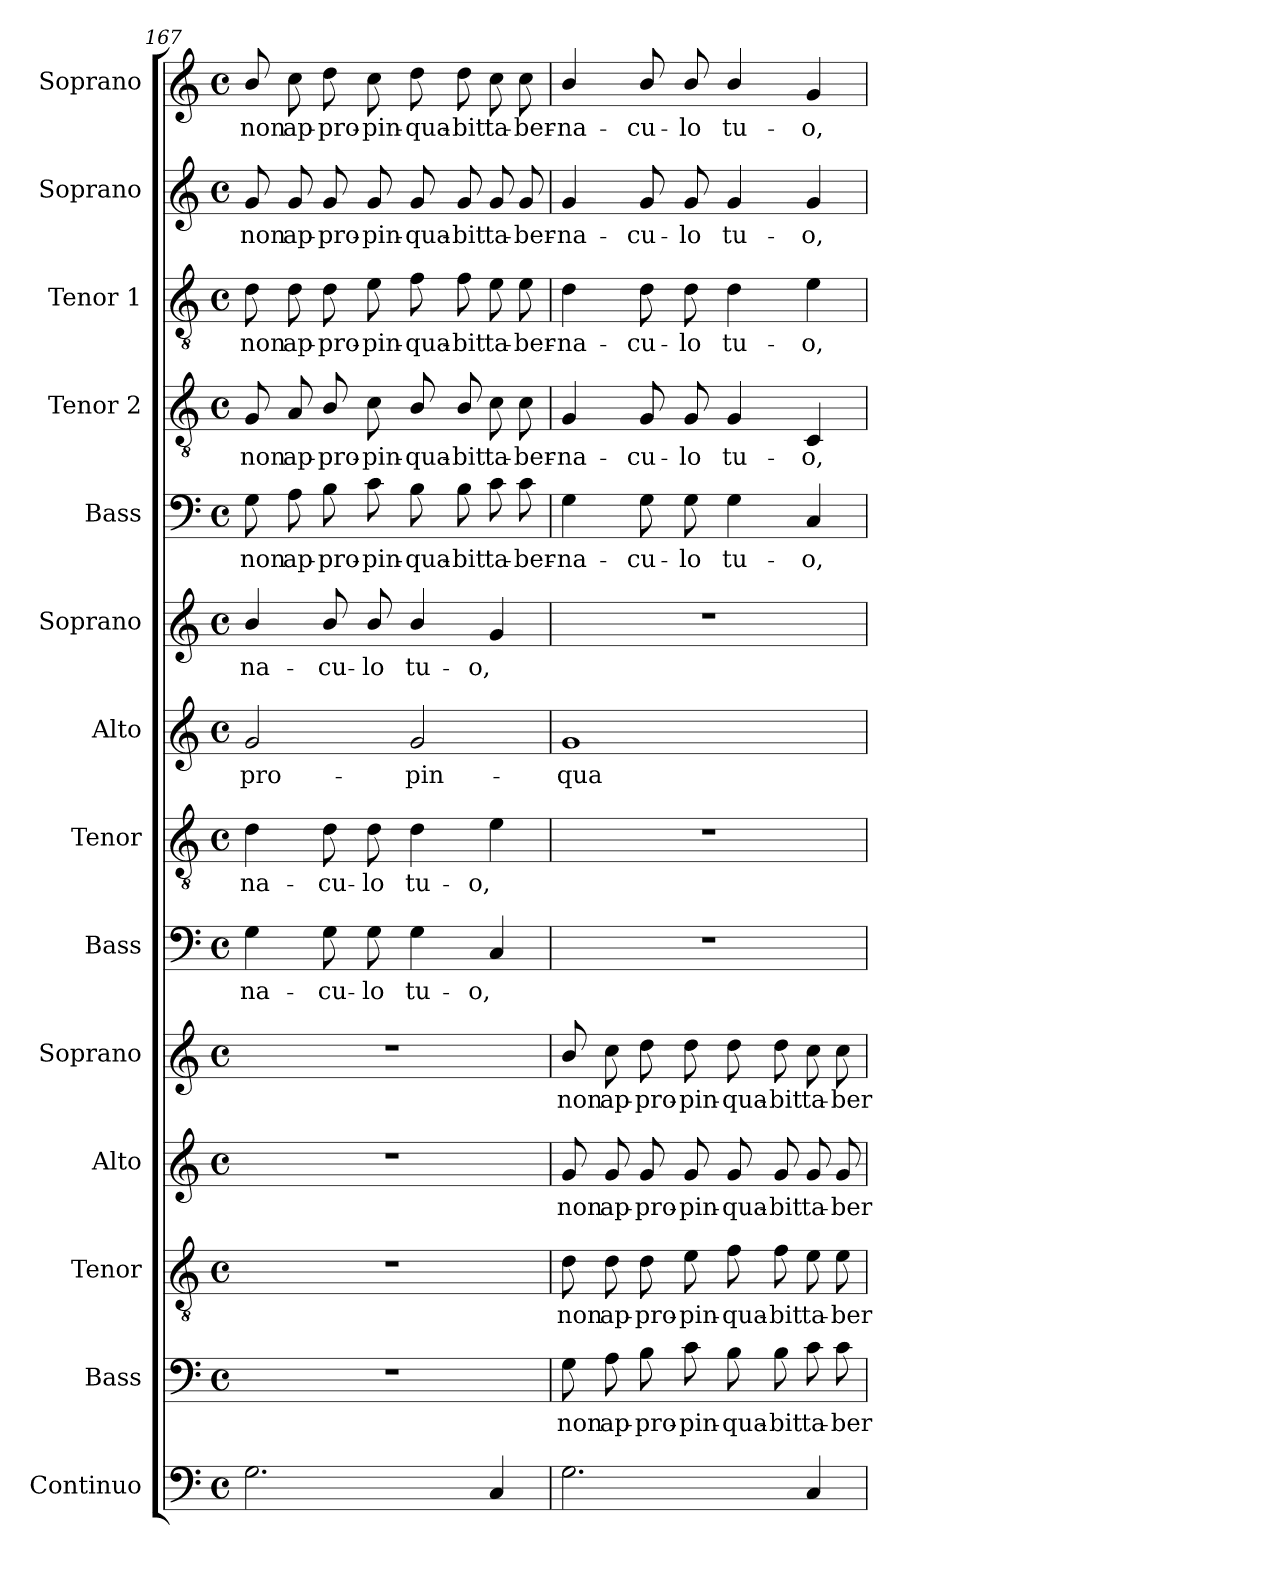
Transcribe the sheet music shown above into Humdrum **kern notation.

**kern	**kern	**text	**kern	**text	**kern	**text	**kern	**text	**kern	**text	**kern	**text	**kern	**text	**kern	**text	**kern	**text	**kern	**text	**kern	**text	**kern	**text	**kern	**text
*part14	*part13	*part13	*part12	*part12	*part11	*part11	*part10	*part10	*part9	*part9	*part8	*part8	*part7	*part7	*part6	*part6	*part5	*part5	*part4	*part4	*part3	*part3	*part2	*part2	*part1	*part1
*staff14	*staff13	*staff13	*staff12	*staff12	*staff11	*staff11	*staff10	*staff10	*staff9	*staff9	*staff8	*staff8	*staff7	*staff7	*staff6	*staff6	*staff5	*staff5	*staff4	*staff4	*staff3	*staff3	*staff2	*staff2	*staff1	*staff1
*I"Continuo	*I"Bass	*	*I"Tenor	*	*I"Alto	*	*I"Soprano	*	*I"Bass	*	*I"Tenor	*	*I"Alto	*	*I"Soprano	*	*I"Bass	*	*I"Tenor 2	*	*I"Tenor 1	*	*I"Soprano	*	*I"Soprano	*
*I'Cont.	*I'B.	*	*I'T.	*	*I'A.	*	*I'S.	*	*I'B.	*	*I'T.	*	*I'A.	*	*I'S.	*	*I'B.	*	*I'T2.	*	*I'T1.	*	*I'S.	*	*I'S.	*
!!LO:PB:g=z
*clefF4	*clefF4	*	*clefGv2	*	*clefG2	*	*clefG2	*	*clefF4	*	*clefGv2	*	*clefG2	*	*clefG2	*	*clefF4	*	*clefGv2	*	*clefGv2	*	*clefG2	*	*clefG2	*
*	*	*	*ITrd7c12	*	*	*	*	*	*	*	*ITrd7c12	*	*	*	*	*	*	*	*ITrd7c12	*	*ITrd7c12	*	*	*	*	*
*k[]	*k[]	*	*k[]	*	*k[]	*	*k[]	*	*k[]	*	*k[]	*	*k[]	*	*k[]	*	*k[]	*	*k[]	*	*k[]	*	*k[]	*	*k[]	*
*C:	*C:	*	*C:	*	*C:	*	*C:	*	*C:	*	*C:	*	*C:	*	*C:	*	*C:	*	*C:	*	*C:	*	*C:	*	*C:	*
*M4/4	*M4/4	*	*M4/4	*	*M4/4	*	*M4/4	*	*M4/4	*	*M4/4	*	*M4/4	*	*M4/4	*	*M4/4	*	*M4/4	*	*M4/4	*	*M4/4	*	*M4/4	*
*met(c)	*met(c)	*	*met(c)	*	*met(c)	*	*met(c)	*	*met(c)	*	*met(c)	*	*met(c)	*	*met(c)	*	*met(c)	*	*met(c)	*	*met(c)	*	*met(c)	*	*met(c)	*
=167	=167	=167	=167	=167	=167	=167	=167	=167	=167	=167	=167	=167	=167	=167	=167	=167	=167	=167	=167	=167	=167	=167	=167	=167	=167	=167
!	!	!	!	!	!	!	!	!	!	!LO:LY:b:color=#000000	!	!	!	!	!	!	!	!	!	!	!	!	!	!	!	!
!	!	!	!	!	!	!	!	!	!	!	!	!LO:LY:b:color=#000000	!	!	!	!	!	!	!	!	!	!	!	!	!	!
!	!	!	!	!	!	!	!	!	!	!	!	!	!	!LO:LY:b:color=#000000	!	!	!	!	!	!	!	!	!	!	!	!
!	!	!	!	!	!	!	!	!	!	!	!	!	!	!	!	!LO:LY:b:color=#000000	!	!	!	!	!	!	!	!	!	!
!	!	!	!	!	!	!	!	!	!	!	!	!	!	!	!	!	!	!LO:LY:b:color=#000000	!	!	!	!	!	!	!	!
!	!	!	!	!	!	!	!	!	!	!	!	!	!	!	!	!	!	!	!	!LO:LY:b:color=#000000	!	!	!	!	!	!
!	!	!	!	!	!	!	!	!	!	!	!	!	!	!	!	!	!	!	!	!	!	!LO:LY:b:color=#000000	!	!	!	!
!	!	!	!	!	!	!	!	!	!	!	!	!	!	!	!	!	!	!	!	!	!	!	!	!LO:LY:b:color=#000000	!	!
!	!	!	!	!	!	!	!	!	!	!	!	!	!	!	!	!	!	!	!	!	!	!	!	!	!	!LO:LY:b:color=#000000
2.Gi\	1r	.	1r	.	1r	.	1r	.	4Gi\	-na-	4Di\	-na-	2gi/	-pro-	4bi/	-na-	8Gi\	non	8GGi/	non	8Di\	non	8gi/	non	8bi/	non
!	!	!	!	!	!	!	!	!	!	!	!	!	!	!	!	!	!	!LO:LY:b:color=#000000	!	!	!	!	!	!	!	!
!	!	!	!	!	!	!	!	!	!	!	!	!	!	!	!	!	!	!	!	!LO:LY:b:color=#000000	!	!	!	!	!	!
!	!	!	!	!	!	!	!	!	!	!	!	!	!	!	!	!	!	!	!	!	!	!LO:LY:b:color=#000000	!	!	!	!
!	!	!	!	!	!	!	!	!	!	!	!	!	!	!	!	!	!	!	!	!	!	!	!	!LO:LY:b:color=#000000	!	!
!	!	!	!	!	!	!	!	!	!	!	!	!	!	!	!	!	!	!	!	!	!	!	!	!	!	!LO:LY:b:color=#000000
.	.	.	.	.	.	.	.	.	.	.	.	.	.	.	.	.	8Ai\	ap-	8AAi/	ap-	8Di\	ap-	8gi/	ap-	8cci\	ap-
!	!	!	!	!	!	!	!	!	!	!LO:LY:b:color=#000000	!	!	!	!	!	!	!	!	!	!	!	!	!	!	!	!
!	!	!	!	!	!	!	!	!	!	!	!	!LO:LY:b:color=#000000	!	!	!	!	!	!	!	!	!	!	!	!	!	!
!	!	!	!	!	!	!	!	!	!	!	!	!	!	!	!	!LO:LY:b:color=#000000	!	!	!	!	!	!	!	!	!	!
!	!	!	!	!	!	!	!	!	!	!	!	!	!	!	!	!	!	!LO:LY:b:color=#000000	!	!	!	!	!	!	!	!
!	!	!	!	!	!	!	!	!	!	!	!	!	!	!	!	!	!	!	!	!LO:LY:b:color=#000000	!	!	!	!	!	!
!	!	!	!	!	!	!	!	!	!	!	!	!	!	!	!	!	!	!	!	!	!	!LO:LY:b:color=#000000	!	!	!	!
!	!	!	!	!	!	!	!	!	!	!	!	!	!	!	!	!	!	!	!	!	!	!	!	!LO:LY:b:color=#000000	!	!
!	!	!	!	!	!	!	!	!	!	!	!	!	!	!	!	!	!	!	!	!	!	!	!	!	!	!LO:LY:b:color=#000000
.	.	.	.	.	.	.	.	.	8Gi\	-cu-	8Di\	-cu-	.	.	8bi/	-cu-	8Bi\	-pro-	8BBi/	-pro-	8Di\	-pro-	8gi/	-pro-	8ddi\	-pro-
!	!	!	!	!	!	!	!	!	!	!LO:LY:b:color=#000000	!	!	!	!	!	!	!	!	!	!	!	!	!	!	!	!
!	!	!	!	!	!	!	!	!	!	!	!	!LO:LY:b:color=#000000	!	!	!	!	!	!	!	!	!	!	!	!	!	!
!	!	!	!	!	!	!	!	!	!	!	!	!	!	!	!	!LO:LY:b:color=#000000	!	!	!	!	!	!	!	!	!	!
!	!	!	!	!	!	!	!	!	!	!	!	!	!	!	!	!	!	!LO:LY:b:color=#000000	!	!	!	!	!	!	!	!
!	!	!	!	!	!	!	!	!	!	!	!	!	!	!	!	!	!	!	!	!LO:LY:b:color=#000000	!	!	!	!	!	!
!	!	!	!	!	!	!	!	!	!	!	!	!	!	!	!	!	!	!	!	!	!	!LO:LY:b:color=#000000	!	!	!	!
!	!	!	!	!	!	!	!	!	!	!	!	!	!	!	!	!	!	!	!	!	!	!	!	!LO:LY:b:color=#000000	!	!
!	!	!	!	!	!	!	!	!	!	!	!	!	!	!	!	!	!	!	!	!	!	!	!	!	!	!LO:LY:b:color=#000000
.	.	.	.	.	.	.	.	.	8Gi\	-lo	8Di\	-lo	.	.	8bi/	-lo	8ci\	-pin-	8Ci\	-pin-	8Ei\	-pin-	8gi/	-pin-	8cci\	-pin-
!	!	!	!	!	!	!	!	!	!	!LO:LY:b:color=#000000	!	!	!	!	!	!	!	!	!	!	!	!	!	!	!	!
!	!	!	!	!	!	!	!	!	!	!	!	!LO:LY:b:color=#000000	!	!	!	!	!	!	!	!	!	!	!	!	!	!
!	!	!	!	!	!	!	!	!	!	!	!	!	!	!LO:LY:b:color=#000000	!	!	!	!	!	!	!	!	!	!	!	!
!	!	!	!	!	!	!	!	!	!	!	!	!	!	!	!	!LO:LY:b:color=#000000	!	!	!	!	!	!	!	!	!	!
!	!	!	!	!	!	!	!	!	!	!	!	!	!	!	!	!	!	!LO:LY:b:color=#000000	!	!	!	!	!	!	!	!
!	!	!	!	!	!	!	!	!	!	!	!	!	!	!	!	!	!	!	!	!LO:LY:b:color=#000000	!	!	!	!	!	!
!	!	!	!	!	!	!	!	!	!	!	!	!	!	!	!	!	!	!	!	!	!	!LO:LY:b:color=#000000	!	!	!	!
!	!	!	!	!	!	!	!	!	!	!	!	!	!	!	!	!	!	!	!	!	!	!	!	!LO:LY:b:color=#000000	!	!
!	!	!	!	!	!	!	!	!	!	!	!	!	!	!	!	!	!	!	!	!	!	!	!	!	!	!LO:LY:b:color=#000000
.	.	.	.	.	.	.	.	.	4Gi\	tu-	4Di\	tu-	2gi/	-pin-	4bi/	tu-	8Bi\	-qua-	8BBi/	-qua-	8Fi\	-qua-	8gi/	-qua-	8ddi\	-qua-
!	!	!	!	!	!	!	!	!	!	!	!	!	!	!	!	!	!	!LO:LY:b:color=#000000	!	!	!	!	!	!	!	!
!	!	!	!	!	!	!	!	!	!	!	!	!	!	!	!	!	!	!	!	!LO:LY:b:color=#000000	!	!	!	!	!	!
!	!	!	!	!	!	!	!	!	!	!	!	!	!	!	!	!	!	!	!	!	!	!LO:LY:b:color=#000000	!	!	!	!
!	!	!	!	!	!	!	!	!	!	!	!	!	!	!	!	!	!	!	!	!	!	!	!	!LO:LY:b:color=#000000	!	!
!	!	!	!	!	!	!	!	!	!	!	!	!	!	!	!	!	!	!	!	!	!	!	!	!	!	!LO:LY:b:color=#000000
.	.	.	.	.	.	.	.	.	.	.	.	.	.	.	.	.	8Bi\	-bit	8BBi/	-bit	8Fi\	-bit	8gi/	-bit	8ddi\	-bit
!	!	!	!	!	!	!	!	!	!	!LO:LY:b:color=#000000	!	!	!	!	!	!	!	!	!	!	!	!	!	!	!	!
!	!	!	!	!	!	!	!	!	!	!	!	!LO:LY:b:color=#000000	!	!	!	!	!	!	!	!	!	!	!	!	!	!
!	!	!	!	!	!	!	!	!	!	!	!	!	!	!	!	!LO:LY:b:color=#000000	!	!	!	!	!	!	!	!	!	!
!	!	!	!	!	!	!	!	!	!	!	!	!	!	!	!	!	!	!LO:LY:b:color=#000000	!	!	!	!	!	!	!	!
!	!	!	!	!	!	!	!	!	!	!	!	!	!	!	!	!	!	!	!	!LO:LY:b:color=#000000	!	!	!	!	!	!
!	!	!	!	!	!	!	!	!	!	!	!	!	!	!	!	!	!	!	!	!	!	!LO:LY:b:color=#000000	!	!	!	!
!	!	!	!	!	!	!	!	!	!	!	!	!	!	!	!	!	!	!	!	!	!	!	!	!LO:LY:b:color=#000000	!	!
!	!	!	!	!	!	!	!	!	!	!	!	!	!	!	!	!	!	!	!	!	!	!	!	!	!	!LO:LY:b:color=#000000
4Ci/	.	.	.	.	.	.	.	.	4Ci/	-o,	4Ei\	-o,	.	.	4gi/	-o,	8ci\	ta-	8Ci\	ta-	8Ei\	ta-	8gi/	ta-	8cci\	ta-
!	!	!	!	!	!	!	!	!	!	!	!	!	!	!	!	!	!	!LO:LY:b:color=#000000	!	!	!	!	!	!	!	!
!	!	!	!	!	!	!	!	!	!	!	!	!	!	!	!	!	!	!	!	!LO:LY:b:color=#000000	!	!	!	!	!	!
!	!	!	!	!	!	!	!	!	!	!	!	!	!	!	!	!	!	!	!	!	!	!LO:LY:b:color=#000000	!	!	!	!
!	!	!	!	!	!	!	!	!	!	!	!	!	!	!	!	!	!	!	!	!	!	!	!	!LO:LY:b:color=#000000	!	!
!	!	!	!	!	!	!	!	!	!	!	!	!	!	!	!	!	!	!	!	!	!	!	!	!	!	!LO:LY:b:color=#000000
.	.	.	.	.	.	.	.	.	.	.	.	.	.	.	.	.	8ci\	-ber-	8Ci\	-ber-	8Ei\	-ber-	8gi/	-ber-	8cci\	-ber-
=168	=168	=168	=168	=168	=168	=168	=168	=168	=168	=168	=168	=168	=168	=168	=168	=168	=168	=168	=168	=168	=168	=168	=168	=168	=168	=168
!	!	!LO:LY:b:color=#000000	!	!	!	!	!	!	!	!	!	!	!	!	!	!	!	!	!	!	!	!	!	!	!	!
!	!	!	!	!LO:LY:b:color=#000000	!	!	!	!	!	!	!	!	!	!	!	!	!	!	!	!	!	!	!	!	!	!
!	!	!	!	!	!	!LO:LY:b:color=#000000	!	!	!	!	!	!	!	!	!	!	!	!	!	!	!	!	!	!	!	!
!	!	!	!	!	!	!	!	!LO:LY:b:color=#000000	!	!	!	!	!	!	!	!	!	!	!	!	!	!	!	!	!	!
!	!	!	!	!	!	!	!	!	!	!	!	!	!	!LO:LY:b:color=#000000	!	!	!	!	!	!	!	!	!	!	!	!
!	!	!	!	!	!	!	!	!	!	!	!	!	!	!	!	!	!	!LO:LY:b:color=#000000	!	!	!	!	!	!	!	!
!	!	!	!	!	!	!	!	!	!	!	!	!	!	!	!	!	!	!	!	!LO:LY:b:color=#000000	!	!	!	!	!	!
!	!	!	!	!	!	!	!	!	!	!	!	!	!	!	!	!	!	!	!	!	!	!LO:LY:b:color=#000000	!	!	!	!
!	!	!	!	!	!	!	!	!	!	!	!	!	!	!	!	!	!	!	!	!	!	!	!	!LO:LY:b:color=#000000	!	!
!	!	!	!	!	!	!	!	!	!	!	!	!	!	!	!	!	!	!	!	!	!	!	!	!	!	!LO:LY:b:color=#000000
2.Gi\	8Gi\	non	8Di\	non	8gi/	non	8bi/	non	1r	.	1r	.	1gi	-qua-	1r	.	4Gi\	-na-	4GGi/	-na-	4Di\	-na-	4gi/	-na-	4bi/	-na-
!	!	!LO:LY:b:color=#000000	!	!	!	!	!	!	!	!	!	!	!	!	!	!	!	!	!	!	!	!	!	!	!	!
!	!	!	!	!LO:LY:b:color=#000000	!	!	!	!	!	!	!	!	!	!	!	!	!	!	!	!	!	!	!	!	!	!
!	!	!	!	!	!	!LO:LY:b:color=#000000	!	!	!	!	!	!	!	!	!	!	!	!	!	!	!	!	!	!	!	!
!	!	!	!	!	!	!	!	!LO:LY:b:color=#000000	!	!	!	!	!	!	!	!	!	!	!	!	!	!	!	!	!	!
.	8Ai\	ap-	8Di\	ap-	8gi/	ap-	8cci\	ap-	.	.	.	.	.	.	.	.	.	.	.	.	.	.	.	.	.	.
!	!	!LO:LY:b:color=#000000	!	!	!	!	!	!	!	!	!	!	!	!	!	!	!	!	!	!	!	!	!	!	!	!
!	!	!	!	!LO:LY:b:color=#000000	!	!	!	!	!	!	!	!	!	!	!	!	!	!	!	!	!	!	!	!	!	!
!	!	!	!	!	!	!LO:LY:b:color=#000000	!	!	!	!	!	!	!	!	!	!	!	!	!	!	!	!	!	!	!	!
!	!	!	!	!	!	!	!	!LO:LY:b:color=#000000	!	!	!	!	!	!	!	!	!	!	!	!	!	!	!	!	!	!
!	!	!	!	!	!	!	!	!	!	!	!	!	!	!	!	!	!	!LO:LY:b:color=#000000	!	!	!	!	!	!	!	!
!	!	!	!	!	!	!	!	!	!	!	!	!	!	!	!	!	!	!	!	!LO:LY:b:color=#000000	!	!	!	!	!	!
!	!	!	!	!	!	!	!	!	!	!	!	!	!	!	!	!	!	!	!	!	!	!LO:LY:b:color=#000000	!	!	!	!
!	!	!	!	!	!	!	!	!	!	!	!	!	!	!	!	!	!	!	!	!	!	!	!	!LO:LY:b:color=#000000	!	!
!	!	!	!	!	!	!	!	!	!	!	!	!	!	!	!	!	!	!	!	!	!	!	!	!	!	!LO:LY:b:color=#000000
.	8Bi\	-pro-	8Di\	-pro-	8gi/	-pro-	8ddi\	-pro-	.	.	.	.	.	.	.	.	8Gi\	-cu-	8GGi/	-cu-	8Di\	-cu-	8gi/	-cu-	8bi/	-cu-
!	!	!LO:LY:b:color=#000000	!	!	!	!	!	!	!	!	!	!	!	!	!	!	!	!	!	!	!	!	!	!	!	!
!	!	!	!	!LO:LY:b:color=#000000	!	!	!	!	!	!	!	!	!	!	!	!	!	!	!	!	!	!	!	!	!	!
!	!	!	!	!	!	!LO:LY:b:color=#000000	!	!	!	!	!	!	!	!	!	!	!	!	!	!	!	!	!	!	!	!
!	!	!	!	!	!	!	!	!LO:LY:b:color=#000000	!	!	!	!	!	!	!	!	!	!	!	!	!	!	!	!	!	!
!	!	!	!	!	!	!	!	!	!	!	!	!	!	!	!	!	!	!LO:LY:b:color=#000000	!	!	!	!	!	!	!	!
!	!	!	!	!	!	!	!	!	!	!	!	!	!	!	!	!	!	!	!	!LO:LY:b:color=#000000	!	!	!	!	!	!
!	!	!	!	!	!	!	!	!	!	!	!	!	!	!	!	!	!	!	!	!	!	!LO:LY:b:color=#000000	!	!	!	!
!	!	!	!	!	!	!	!	!	!	!	!	!	!	!	!	!	!	!	!	!	!	!	!	!LO:LY:b:color=#000000	!	!
!	!	!	!	!	!	!	!	!	!	!	!	!	!	!	!	!	!	!	!	!	!	!	!	!	!	!LO:LY:b:color=#000000
.	8ci\	-pin-	8Ei\	-pin-	8gi/	-pin-	8ddi\	-pin-	.	.	.	.	.	.	.	.	8Gi\	-lo	8GGi/	-lo	8Di\	-lo	8gi/	-lo	8bi/	-lo
!	!	!LO:LY:b:color=#000000	!	!	!	!	!	!	!	!	!	!	!	!	!	!	!	!	!	!	!	!	!	!	!	!
!	!	!	!	!LO:LY:b:color=#000000	!	!	!	!	!	!	!	!	!	!	!	!	!	!	!	!	!	!	!	!	!	!
!	!	!	!	!	!	!LO:LY:b:color=#000000	!	!	!	!	!	!	!	!	!	!	!	!	!	!	!	!	!	!	!	!
!	!	!	!	!	!	!	!	!LO:LY:b:color=#000000	!	!	!	!	!	!	!	!	!	!	!	!	!	!	!	!	!	!
!	!	!	!	!	!	!	!	!	!	!	!	!	!	!	!	!	!	!LO:LY:b:color=#000000	!	!	!	!	!	!	!	!
!	!	!	!	!	!	!	!	!	!	!	!	!	!	!	!	!	!	!	!	!LO:LY:b:color=#000000	!	!	!	!	!	!
!	!	!	!	!	!	!	!	!	!	!	!	!	!	!	!	!	!	!	!	!	!	!LO:LY:b:color=#000000	!	!	!	!
!	!	!	!	!	!	!	!	!	!	!	!	!	!	!	!	!	!	!	!	!	!	!	!	!LO:LY:b:color=#000000	!	!
!	!	!	!	!	!	!	!	!	!	!	!	!	!	!	!	!	!	!	!	!	!	!	!	!	!	!LO:LY:b:color=#000000
.	8Bi\	-qua-	8Fi\	-qua-	8gi/	-qua-	8ddi\	-qua-	.	.	.	.	.	.	.	.	4Gi\	tu-	4GGi/	tu-	4Di\	tu-	4gi/	tu-	4bi/	tu-
!	!	!LO:LY:b:color=#000000	!	!	!	!	!	!	!	!	!	!	!	!	!	!	!	!	!	!	!	!	!	!	!	!
!	!	!	!	!LO:LY:b:color=#000000	!	!	!	!	!	!	!	!	!	!	!	!	!	!	!	!	!	!	!	!	!	!
!	!	!	!	!	!	!LO:LY:b:color=#000000	!	!	!	!	!	!	!	!	!	!	!	!	!	!	!	!	!	!	!	!
!	!	!	!	!	!	!	!	!LO:LY:b:color=#000000	!	!	!	!	!	!	!	!	!	!	!	!	!	!	!	!	!	!
.	8Bi\	-bit	8Fi\	-bit	8gi/	-bit	8ddi\	-bit	.	.	.	.	.	.	.	.	.	.	.	.	.	.	.	.	.	.
!	!	!LO:LY:b:color=#000000	!	!	!	!	!	!	!	!	!	!	!	!	!	!	!	!	!	!	!	!	!	!	!	!
!	!	!	!	!LO:LY:b:color=#000000	!	!	!	!	!	!	!	!	!	!	!	!	!	!	!	!	!	!	!	!	!	!
!	!	!	!	!	!	!LO:LY:b:color=#000000	!	!	!	!	!	!	!	!	!	!	!	!	!	!	!	!	!	!	!	!
!	!	!	!	!	!	!	!	!LO:LY:b:color=#000000	!	!	!	!	!	!	!	!	!	!	!	!	!	!	!	!	!	!
!	!	!	!	!	!	!	!	!	!	!	!	!	!	!	!	!	!	!LO:LY:b:color=#000000	!	!	!	!	!	!	!	!
!	!	!	!	!	!	!	!	!	!	!	!	!	!	!	!	!	!	!	!	!LO:LY:b:color=#000000	!	!	!	!	!	!
!	!	!	!	!	!	!	!	!	!	!	!	!	!	!	!	!	!	!	!	!	!	!LO:LY:b:color=#000000	!	!	!	!
!	!	!	!	!	!	!	!	!	!	!	!	!	!	!	!	!	!	!	!	!	!	!	!	!LO:LY:b:color=#000000	!	!
!	!	!	!	!	!	!	!	!	!	!	!	!	!	!	!	!	!	!	!	!	!	!	!	!	!	!LO:LY:b:color=#000000
4Ci/	8ci\	ta-	8Ei\	ta-	8gi/	ta-	8cci\	ta-	.	.	.	.	.	.	.	.	4Ci/	-o,	4CCi/	-o,	4Ei\	-o,	4gi/	-o,	4gi/	-o,
!	!	!LO:LY:b:color=#000000	!	!	!	!	!	!	!	!	!	!	!	!	!	!	!	!	!	!	!	!	!	!	!	!
!	!	!	!	!LO:LY:b:color=#000000	!	!	!	!	!	!	!	!	!	!	!	!	!	!	!	!	!	!	!	!	!	!
!	!	!	!	!	!	!LO:LY:b:color=#000000	!	!	!	!	!	!	!	!	!	!	!	!	!	!	!	!	!	!	!	!
!	!	!	!	!	!	!	!	!LO:LY:b:color=#000000	!	!	!	!	!	!	!	!	!	!	!	!	!	!	!	!	!	!
.	8ci\	-ber-	8Ei\	-ber-	8gi/	-ber-	8cci\	-ber-	.	.	.	.	.	.	.	.	.	.	.	.	.	.	.	.	.	.
=	=	=	=	=	=	=	=	=	=	=	=	=	=	=	=	=	=	=	=	=	=	=	=	=	=	=
*-	*-	*-	*-	*-	*-	*-	*-	*-	*-	*-	*-	*-	*-	*-	*-	*-	*-	*-	*-	*-	*-	*-	*-	*-	*-	*-
